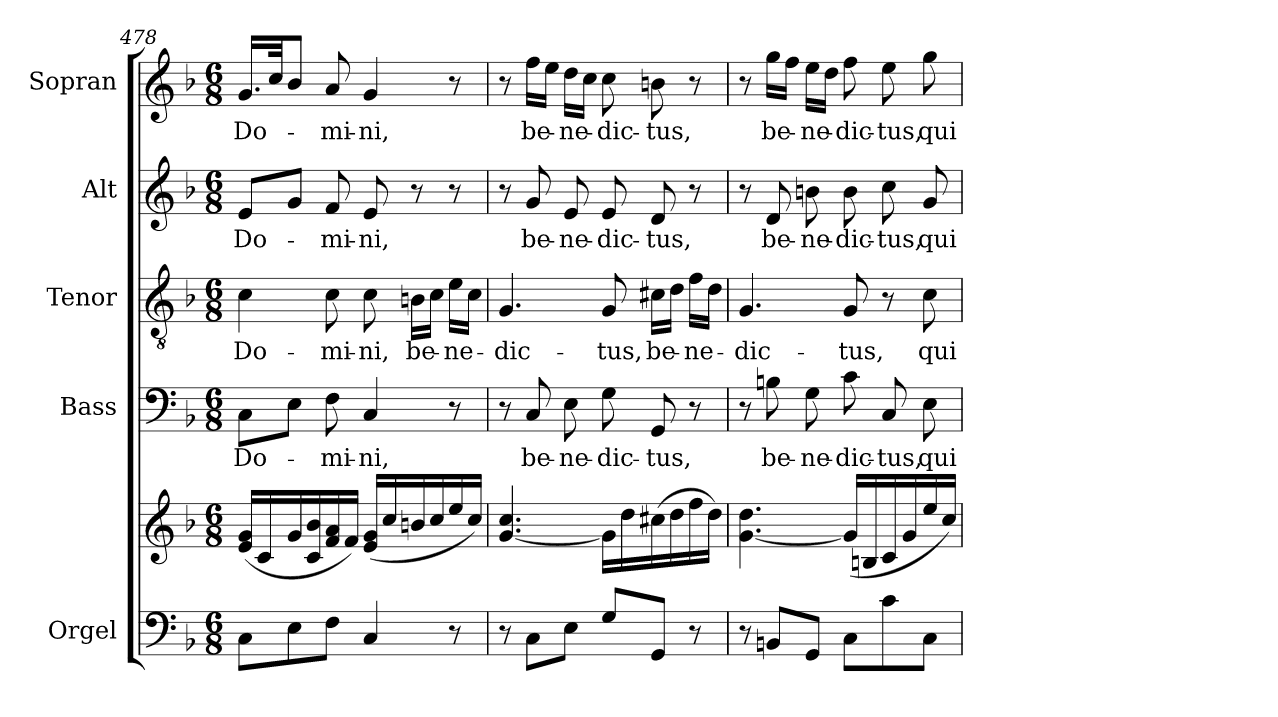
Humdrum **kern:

**kern	**kern	**kern	**text	**kern	**text	**kern	**text	**kern	**text
*part5	*part5	*part4	*part4	*part3	*part3	*part2	*part2	*part1	*part1
*staff6	*staff5	*staff4	*staff4	*staff3	*staff3	*staff2	*staff2	*staff1	*staff1
*I"Orgel	*	*I"Bass	*	*I"Tenor	*	*I"Alt	*	*I"Sopran	*
*I'Org.	*	*I'B.	*	*I'T.	*	*I'A.	*	*I'S.	*
*clefF4	*clefG2	*clefF4	*	*clefGv2	*	*clefG2	*	*clefG2	*
*k[b-]	*k[b-]	*k[b-]	*	*k[b-]	*	*k[b-]	*	*k[b-]	*
*F:	*F:	*F:	*	*F:	*	*F:	*	*F:	*
*M6/8	*M6/8	*M6/8	*	*M6/8	*	*M6/8	*	*M6/8	*
=478	=478	=478	=478	=478	=478	=478	=478	=478	=478
!	!	!	!LO:LY:b	!	!LO:LY:b	!	!LO:LY:b	!	!LO:LY:b
8C\L	(<16e/ 16g/LL	8C\L	Do-	4c\	Do-	8e/L	Do-	16.g/LL	Do-
.	16c/	.	.	.	.	.	.	.	.
.	.	.	.	.	.	.	.	32cc/Jk	.
8E\	16g/	8E\J	.	.	.	8g/J	.	8b-/J	.
.	16c/ 16b-/	.	.	.	.	.	.	.	.
!	!	!	!LO:LY:b	!	!LO:LY:b	!	!LO:LY:b	!	!LO:LY:b
8F\J	16f/ 16a/	8F\	-mi-	8c\	-mi-	8f/	-mi-	8a/	-mi-
.	16f/JJ)	.	.	.	.	.	.	.	.
!	!	!	!LO:LY:b	!	!LO:LY:b	!	!LO:LY:b	!	!LO:LY:b
4C/	(<16e/ 16g/LL	4C/	-ni,	8c\	-ni,	8e/	-ni,	4g/	-ni,
.	16cc/	.	.	.	.	.	.	.	.
!	!	!	!	!	!LO:LY:b	!	!	!	!
.	16bn/	.	.	16Bn\LL	be-	8r	.	.	.
.	16cc/	.	.	16c\JJ	.	.	.	.	.
!	!	!	!	!	!LO:LY:b	!	!	!	!
8r	16ee/	8r	.	16e\LL	-ne-	8r	.	8r	.
.	16cc/JJ)	.	.	16c\JJ	.	.	.	.	.
!!LO:LB:g=z
=479	=479	=479	=479	=479	=479	=479	=479	=479	=479
!	!	!	!	!	!LO:LY:b	!	!	!	!
8r	[4.g/ 4.cc/	8r	.	4.G/	-dic-	8r	.	8r	.
!	!	!	!LO:LY:b	!	!	!	!LO:LY:b	!	!LO:LY:b
8C\L	.	8C/	be-	.	.	8g/	be-	16ff\LL	be-
.	.	.	.	.	.	.	.	16ee\JJ	.
!	!	!	!LO:LY:b	!	!	!	!LO:LY:b	!	!LO:LY:b
8E\J	.	8E\	-ne-	.	.	8e/	-ne-	16dd\LL	-ne-
.	.	.	.	.	.	.	.	16cc\JJ	.
!	!	!	!LO:LY:b	!	!LO:LY:b	!	!LO:LY:b	!	!LO:LY:b
8G/L	16g\LL]	8G\	-dic-	8G/	-tus,	8e/	-dic-	8cc\	-dic-
.	16dd\	.	.	.	.	.	.	.	.
!	!	!	!LO:LY:b	!	!LO:LY:b	!	!LO:LY:b	!	!LO:LY:b
8GG/J	(>16cc#X\	8GG/	-tus,	16c#X\LL	be-	8d/	-tus,	8bn\	-tus,
.	16dd\	.	.	16d\JJ	.	.	.	.	.
!	!	!	!	!	!LO:LY:b	!	!	!	!
8r	16ff\	8r	.	16f\LL	-ne-	8r	.	8r	.
.	16dd\JJ)	.	.	16d\JJ	.	.	.	.	.
=480	=480	=480	=480	=480	=480	=480	=480	=480	=480
!	!	!	!	!	!LO:LY:b	!	!	!	!
8r	[4.g\ 4.dd\	8r	.	4.G/	-dic-	8r	.	8r	.
!	!	!	!LO:LY:b	!	!	!	!LO:LY:b	!	!LO:LY:b
8BBn/L	.	8Bn\	be-	.	.	8d/	be-	16gg\LL	be-
.	.	.	.	.	.	.	.	16ff\JJ	.
!	!	!	!LO:LY:b	!	!	!	!LO:LY:b	!	!LO:LY:b
8GG/J	.	8G\	-ne-	.	.	8bn\	-ne-	16ee\LL	-ne-
.	.	.	.	.	.	.	.	16dd\JJ	.
!	!	!	!LO:LY:b	!	!LO:LY:b	!	!LO:LY:b	!	!LO:LY:b
8C\L	(<16g/LL]	8c\	-dic-	8G/	-tus,	8b\	-dic-	8ff\	-dic-
.	16Bn/	.	.	.	.	.	.	.	.
!	!	!	!LO:LY:b	!	!	!	!LO:LY:b	!	!LO:LY:b
8c\	16c/	8C/	-tus,	8r	.	8cc\	-tus,	8ee\	-tus,
.	16g/	.	.	.	.	.	.	.	.
!	!	!	!LO:LY:b	!	!LO:LY:b	!	!LO:LY:b	!	!LO:LY:b
8C\J	16ee/	8E\	qui	8c\	qui	8g/	qui	8gg\	qui
.	16cc/JJ)	.	.	.	.	.	.	.	.
=	=	=	=	=	=	=	=	=	=
*-	*-	*-	*-	*-	*-	*-	*-	*-	*-
